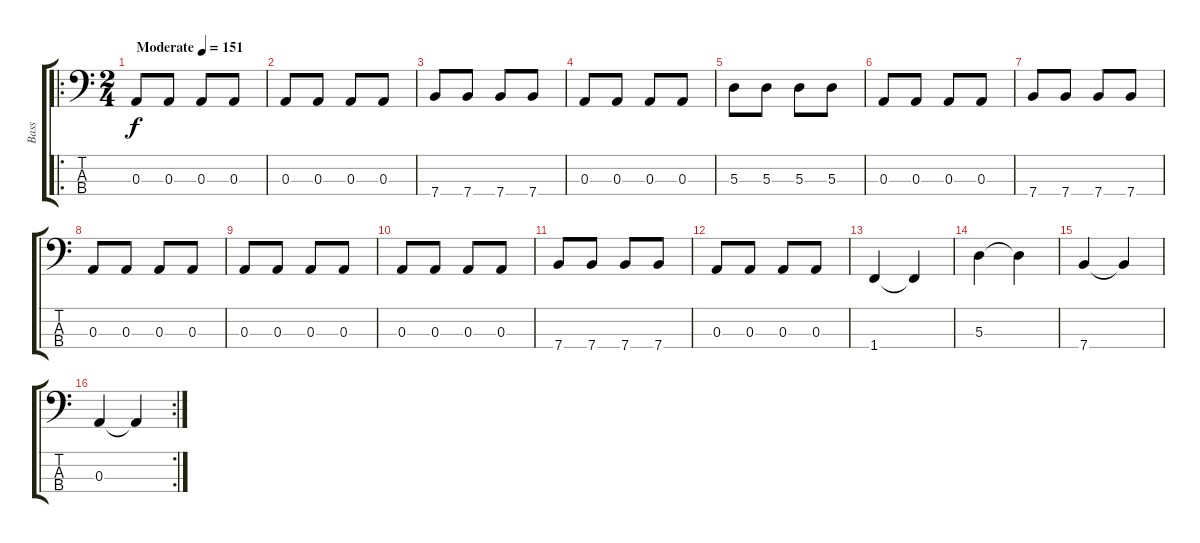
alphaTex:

\track ("Bass" "Bass") {instrument electricbassfinger}
\staff {score tabs}
\tuning (G2 D2 A1 E1) {hide}
\ro
\ts (2 4)
\tempo (151 "Moderate")
\clef f4
\ks c
0.3.8{dy f instrument electricbassfinger} 0.3.8 0.3.8 0.3.8 |
0.3.8 0.3.8 0.3.8 0.3.8 |
7.4.8 7.4.8 7.4.8 7.4.8 |
0.3.8 0.3.8 0.3.8 0.3.8 |
5.3.8 5.3.8 5.3.8 5.3.8 |
0.3.8 0.3.8 0.3.8 0.3.8 |
7.4.8 7.4.8 7.4.8 7.4.8 |
0.3.8 0.3.8 0.3.8 0.3.8 |
0.3.8 0.3.8 0.3.8 0.3.8 |
0.3.8 0.3.8 0.3.8 0.3.8 |
7.4.8 7.4.8 7.4.8 7.4.8 |
0.3.8 0.3.8 0.3.8 0.3.8 |
1.4.4 1.4{t}.4 |
5.3.4 5.3{t}.4 |
7.4.4 7.4{t}.4 |
\rc 2
0.3.4 0.3{t}.4
